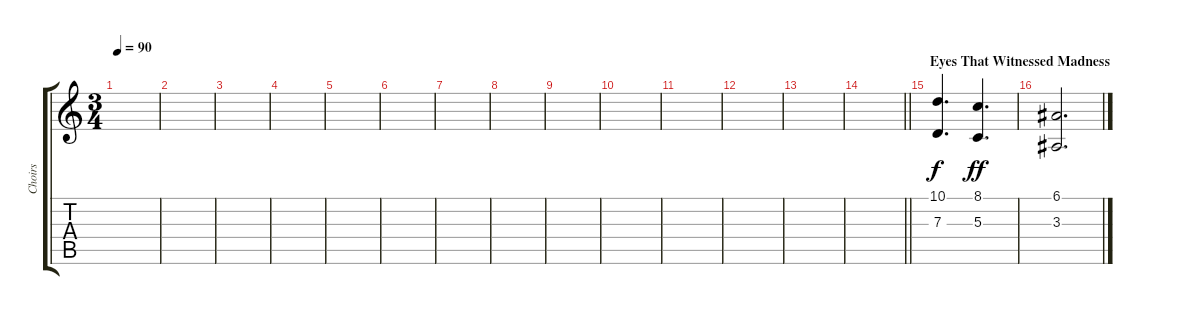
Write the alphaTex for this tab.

\track ("Choirs" "Choirs") {instrument choiraahs}
\staff {score tabs}
\tuning (E4 B3 G3 D3 A2 D2) {hide}
\ts (3 4)
\tempo 90
\clef g2
\ks c
|
|
|
|
|
|
|
|
|
|
|
|
|
\barLineRight lightlight
|
\section ("" "Eyes That Witnessed Madness")
(10.1 7.3).4{d} (8.1 5.3).4{d dy ff} |
(6.1 3.3).2{d}
